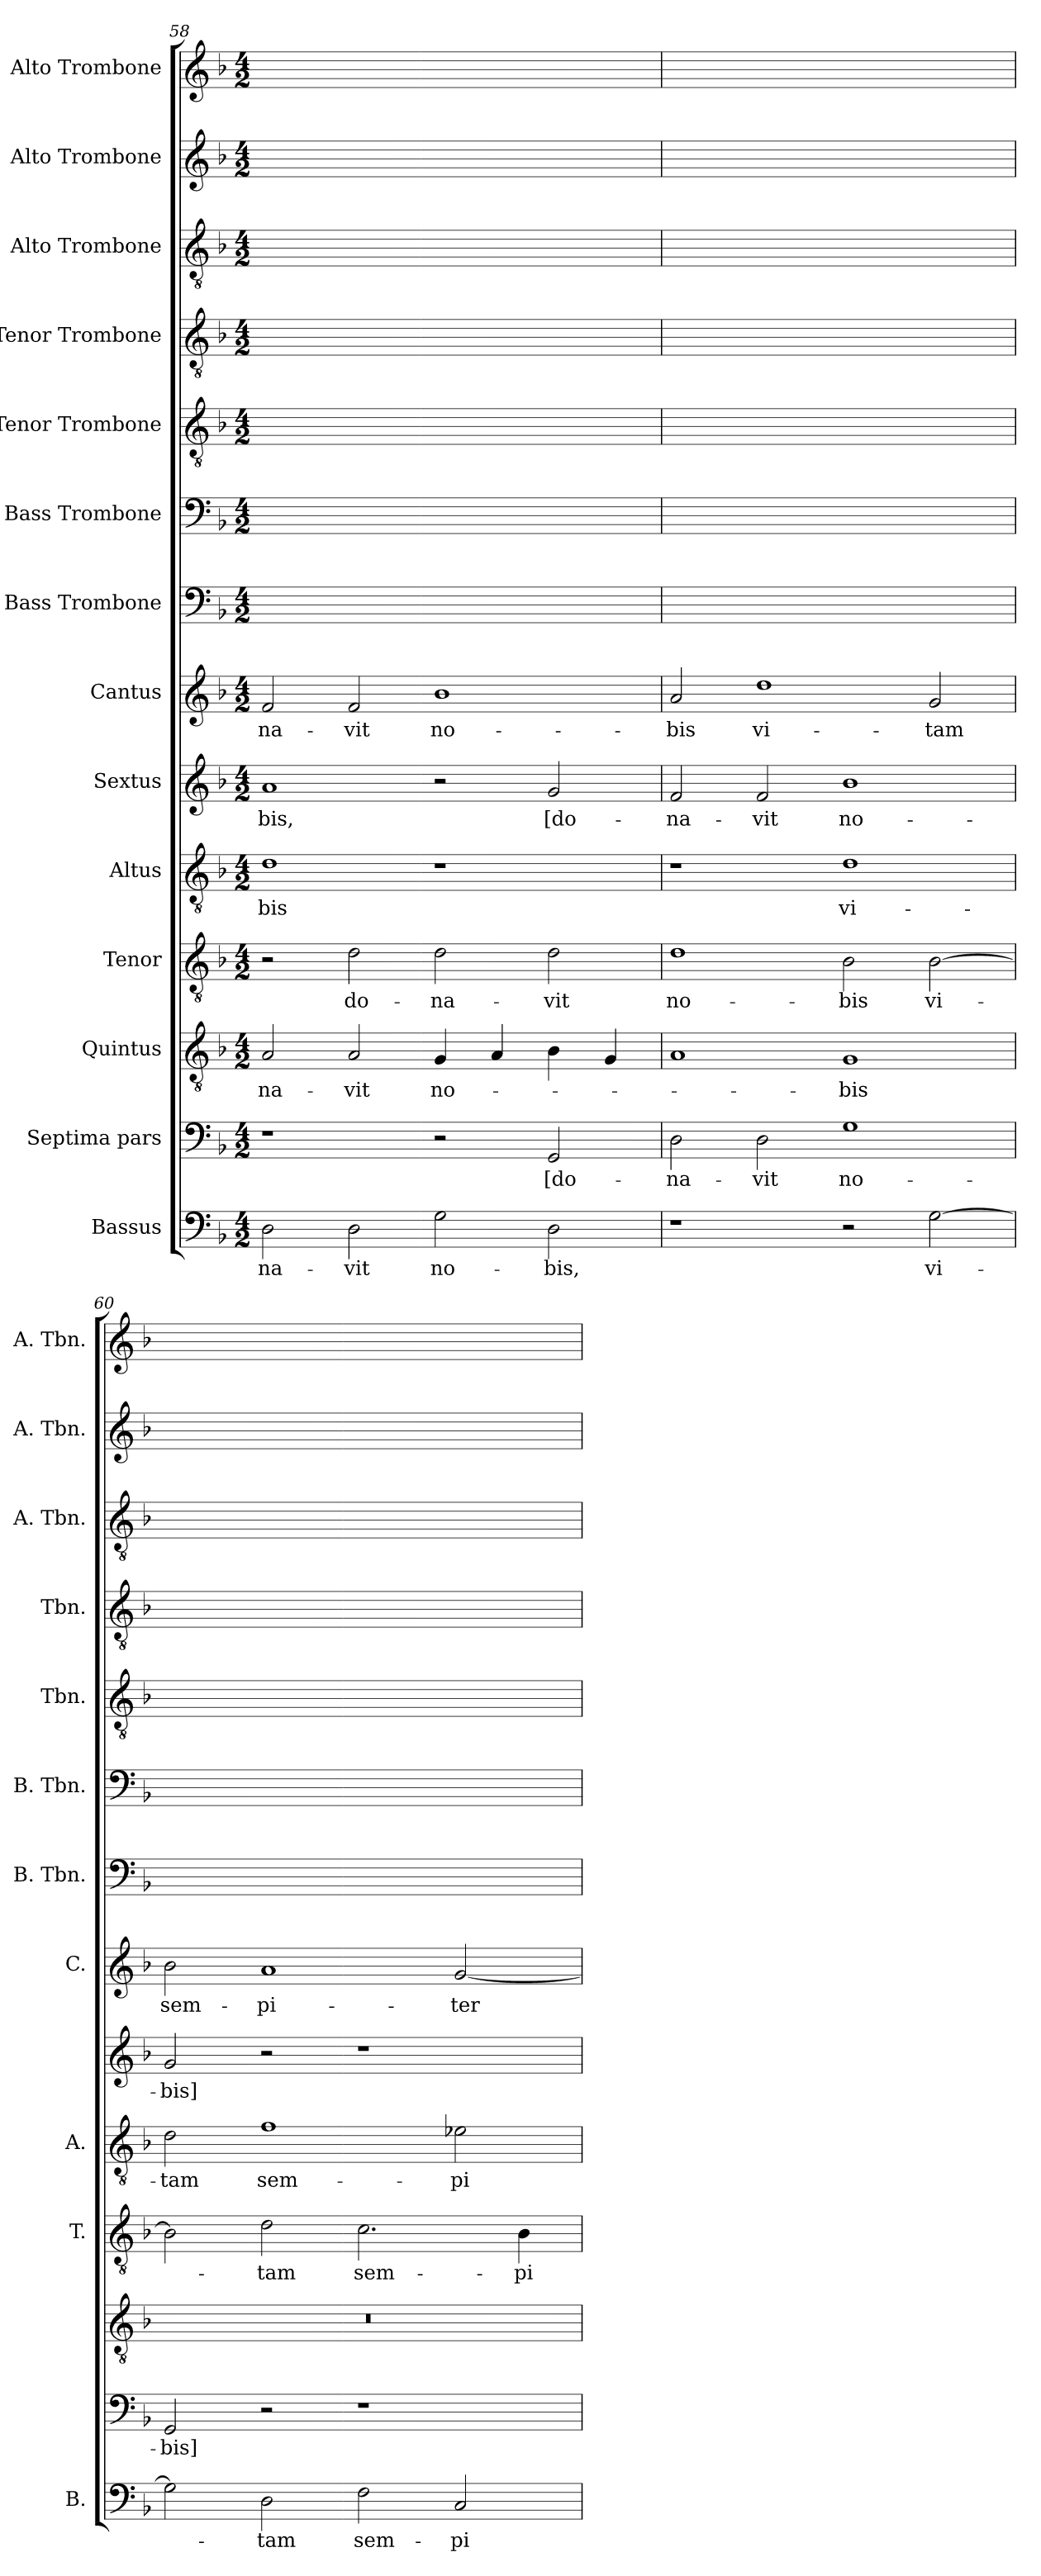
**kern	**text	**kern	**text	**kern	**text	**kern	**text	**kern	**text	**kern	**text	**kern	**text	**kern	**text	**kern	**text	**kern	**text	**kern	**text	**kern	**text	**kern	**text	**kern	**text
*part14	*part14	*part13	*part13	*part12	*part12	*part11	*part11	*part10	*part10	*part9	*part9	*part8	*part8	*part7	*part7	*part6	*part6	*part5	*part5	*part4	*part4	*part3	*part3	*part2	*part2	*part1	*part1
*staff14	*staff14	*staff13	*staff13	*staff12	*staff12	*staff11	*staff11	*staff10	*staff10	*staff9	*staff9	*staff8	*staff8	*staff7	*staff7	*staff6	*staff6	*staff5	*staff5	*staff4	*staff4	*staff3	*staff3	*staff2	*staff2	*staff1	*staff1
*I"Bassus	*	*I"Septima pars	*	*I"Quintus	*	*I"Tenor	*	*I"Altus	*	*I"Sextus	*	*I"Cantus	*	*I"Bass Trombone	*	*I"Bass Trombone	*	*I"Tenor Trombone	*	*I"Tenor Trombone	*	*I"Alto Trombone	*	*I"Alto Trombone	*	*I"Alto Trombone	*
*I'B.	*	*	*	*	*	*I'T.	*	*I'A.	*	*	*	*I'C.	*	*I'B. Tbn.	*	*I'B. Tbn.	*	*I'Tbn.	*	*I'Tbn.	*	*I'A. Tbn.	*	*I'A. Tbn.	*	*I'A. Tbn.	*
*clefF4	*	*clefF4	*	*clefGv2	*	*clefGv2	*	*clefGv2	*	*clefG2	*	*clefG2	*	*clefF4	*	*clefF4	*	*clefGv2	*	*clefGv2	*	*clefGv2	*	*clefG2	*	*clefG2	*
*	*	*	*	*ITrd7c12	*	*ITrd7c12	*	*ITrd7c12	*	*	*	*	*	*	*	*	*	*	*	*	*	*	*	*	*	*	*
*k[b-]	*	*k[b-]	*	*k[b-]	*	*k[b-]	*	*k[b-]	*	*k[b-]	*	*k[b-]	*	*k[b-]	*	*k[b-]	*	*k[b-]	*	*k[b-]	*	*k[b-]	*	*k[b-]	*	*k[b-]	*
*d:	*	*d:	*	*d:	*	*d:	*	*d:	*	*d:	*	*d:	*	*d:	*	*d:	*	*d:	*	*d:	*	*d:	*	*d:	*	*d:	*
*M4/2	*	*M4/2	*	*M4/2	*	*M4/2	*	*M4/2	*	*M4/2	*	*M4/2	*	*M4/2	*	*M4/2	*	*M4/2	*	*M4/2	*	*M4/2	*	*M4/2	*	*M4/2	*
=58	=58	=58	=58	=58	=58	=58	=58	=58	=58	=58	=58	=58	=58	=58	=58	=58	=58	=58	=58	=58	=58	=58	=58	=58	=58	=58	=58
!	!LO:LY:b	!	!	!	!LO:LY:b	!	!	!	!LO:LY:b	!	!LO:LY:b	!	!LO:LY:b	!	!	!	!	!	!	!	!	!	!	!	!	!	!
2D\	-na-	1r	.	2AA/	-na-	2r	.	1D	-bis	1a	-bis,	2f/	-na-	2D\yy	-na-	1ryy	.	2AA/yy	-na-	2ryy	.	1Dyy	-bis	1ayy	-bis,	2f/yy	-na-
!	!LO:LY:b	!	!	!	!LO:LY:b	!	!LO:LY:b	!	!	!	!	!	!LO:LY:b	!	!	!	!	!	!	!	!	!	!	!	!	!	!
2D\	-vit	.	.	2AA/	-vit	2D\	do-	.	.	.	.	2f/	-vit	2D\yy	-vit	.	.	2AA/yy	-vit	2D/yy	do-	.	.	.	.	2f/yy	-vit
!	!LO:LY:b	!	!	!	!LO:LY:b	!	!LO:LY:b	!	!	!	!	!	!LO:LY:b	!	!	!	!	!	!	!	!	!	!	!	!	!	!
2G\	no-	2r	.	4GG/	no-	2D\	-na-	1r	.	2r	.	1b-	no-	2G\yy	no-	2ryy	.	4GG/yy	no-	2D/yy	-na-	1ryy	.	2ryy	.	1b-yy	no-
.	.	.	.	4AA/	.	.	.	.	.	.	.	.	.	.	.	.	.	4AA/yy	.	.	.	.	.	.	.	.	.
!	!LO:LY:b	!	!LO:LY:b	!	!	!	!LO:LY:b	!	!	!	!LO:LY:b	!	!	!	!	!	!	!	!	!	!	!	!	!	!	!	!
2D\	-bis,	2GG/	[do-	4BB-\	.	2D\	-vit	.	.	2g/	[do-	.	.	2D\yy	-bis,	2GG/yy	[do-	4BB-/yy	.	2D/yy	-vit	.	.	2g/yy	[do-	.	.
.	.	.	.	4GG/	.	.	.	.	.	.	.	.	.	.	.	.	.	4GG/yy	.	.	.	.	.	.	.	.	.
!!LO:PB:g=z
=59	=59	=59	=59	=59	=59	=59	=59	=59	=59	=59	=59	=59	=59	=59	=59	=59	=59	=59	=59	=59	=59	=59	=59	=59	=59	=59	=59
!	!	!	!LO:LY:b	!	!	!	!LO:LY:b	!	!	!	!LO:LY:b	!	!LO:LY:b	!	!	!	!	!	!	!	!	!	!	!	!	!	!
1r	.	2D\	-na-	1AA	.	1D	no-	1r	.	2f/	-na-	2a/	-bis	1ryy	.	2D\yy	-na-	1AAyy	.	1Dyy	no-	1ryy	.	2f/yy	-na-	2a/yy	-bis
!	!	!	!LO:LY:b	!	!	!	!	!	!	!	!LO:LY:b	!	!LO:LY:b	!	!	!	!	!	!	!	!	!	!	!	!	!	!
.	.	2D\	-vit	.	.	.	.	.	.	2f/	-vit	1dd	vi-	.	.	2D\yy	-vit	.	.	.	.	.	.	2f/yy	-vit	1ddyy	vi-
!	!	!	!LO:LY:b	!	!LO:LY:b	!	!LO:LY:b	!	!LO:LY:b	!	!LO:LY:b	!	!	!	!	!	!	!	!	!	!	!	!	!	!	!	!
2r	.	1G	no-	1GG	-bis	2BB-\	-bis	1D	vi-	1b-	no-	.	.	2ryy	.	1Gyy	no-	1GGyy	-bis	2BB-/yy	-bis	1Dyy	vi-	1b-yy	no-	.	.
!	!LO:LY:b	!	!	!	!	!	!LO:LY:b	!	!	!	!	!	!LO:LY:b	!	!	!	!	!	!	!	!	!	!	!	!	!	!
[>2G\	vi-	.	.	.	.	[>2BB-\	vi-	.	.	.	.	2g/	-tam	[>2G\yy	vi-	.	.	.	.	[<2BB-/yy	vi-	.	.	.	.	2g/yy	-tam
=60	=60	=60	=60	=60	=60	=60	=60	=60	=60	=60	=60	=60	=60	=60	=60	=60	=60	=60	=60	=60	=60	=60	=60	=60	=60	=60	=60
!	!	!	!LO:LY:b	!LO:N:vis=1	!	!	!	!	!LO:LY:b	!	!LO:LY:b	!	!LO:LY:b	!	!	!	!	!	!	!	!	!	!	!	!	!	!
2G\]	.	2GG/	-bis]	0r	.	2BB-\]	.	2D\	-tam	2g/	-bis]	2b-\	sem-	2G\yy]	.	2GG/yy	-bis]	0ryy	.	2BB-/yy]	.	2D/yy	-tam	2g/yy	-bis]	2b-\yy	sem-
!	!LO:LY:b	!	!	!	!	!	!LO:LY:b	!	!LO:LY:b	!	!	!	!LO:LY:b	!	!	!	!	!	!	!	!	!	!	!	!	!	!
2D\	-tam	2r	.	.	.	2D\	-tam	1F	sem-	2r	.	1a	-pi-	2D\yy	-tam	2ryy	.	.	.	2D/yy	-tam	1Fyy	sem-	2ryy	.	1ayy	-pi-
!	!LO:LY:b	!	!	!	!	!	!LO:LY:b	!	!	!	!	!	!	!	!	!	!	!	!	!	!	!	!	!	!	!	!
2F\	sem-	1r	.	.	.	2.C\	sem-	.	.	1r	.	.	.	2F\yy	sem-	1ryy	.	.	.	2.C/yy	sem-	.	.	1ryy	.	.	.
!	!LO:LY:b	!	!	!	!	!	!	!	!LO:LY:b	!	!	!	!LO:LY:b	!	!	!	!	!	!	!	!	!	!	!	!	!	!
2C/	-pi-	.	.	.	.	.	.	2E-X\	-pi-	.	.	[<2g/	-ter-	2C/yy	-pi-	.	.	.	.	.	.	2E-/yy	-pi-	.	.	[<2g/yy	-ter-
!	!	!	!	!	!	!	!LO:LY:b	!	!	!	!	!	!	!	!	!	!	!	!	!	!	!	!	!	!	!	!
.	.	.	.	.	.	4BB-\	-pi-	.	.	.	.	.	.	.	.	.	.	.	.	4BB-/yy	-pi-	.	.	.	.	.	.
=	=	=	=	=	=	=	=	=	=	=	=	=	=	=	=	=	=	=	=	=	=	=	=	=	=	=	=
*-	*-	*-	*-	*-	*-	*-	*-	*-	*-	*-	*-	*-	*-	*-	*-	*-	*-	*-	*-	*-	*-	*-	*-	*-	*-	*-	*-
